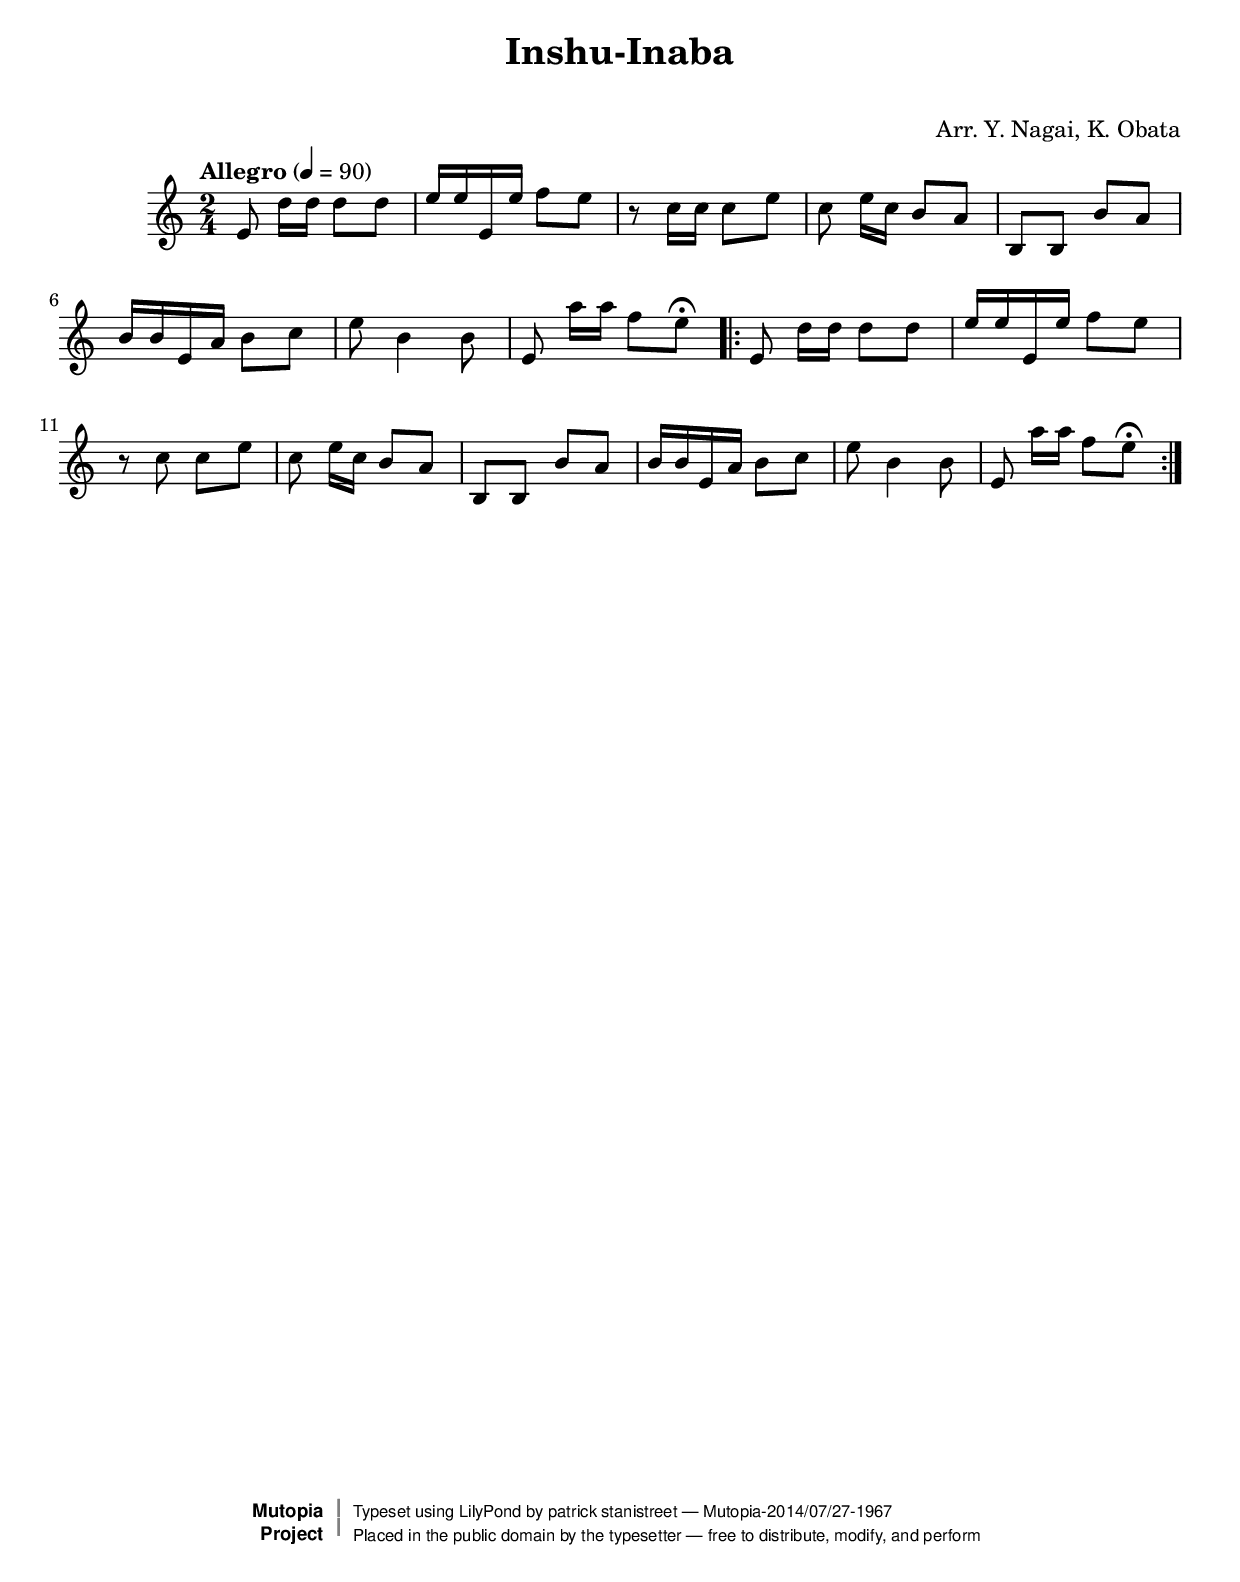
\version "2.19.7"

tsfooter = \markup {
\column {
  \line {"Arranged by:  Nagai, Iwai and Obata, Kenhachiro"}
  \line {"Source:  Seiyo gakufu Nihon zokkyokushu,  pub. Miki Shoten, Osaka, 1895."}
  \line {"English title:  \"A Collection of Japanese Popular Music.\""}
  \line {"Copyright Public Domain  Typeset by Tom Potter 2007"}
  \line {"http://www.daisyfield.com/music/"}
}
}

\paper {
  top-margin = 2 \cm
  bottom-margin = 2 \cm
%  oddFooterMarkup = \tsfooter
}


\header {
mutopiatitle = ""    %  if not set taken from title field
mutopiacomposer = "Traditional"
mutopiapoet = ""    %  
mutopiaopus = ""    %  
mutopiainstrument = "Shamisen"
date = ""    %  optional - date piece composed
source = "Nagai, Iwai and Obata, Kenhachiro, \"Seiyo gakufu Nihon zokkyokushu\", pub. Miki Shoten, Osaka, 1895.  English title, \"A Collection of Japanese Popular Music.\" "
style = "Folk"
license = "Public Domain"
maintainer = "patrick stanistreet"
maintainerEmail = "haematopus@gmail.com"
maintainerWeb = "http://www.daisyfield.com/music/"
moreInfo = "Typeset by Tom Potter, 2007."  

title = "Inshu-Inaba"
subtitle = "  "      %
composer = "Arr. Y. Nagai, K. Obata"

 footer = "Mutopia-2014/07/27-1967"
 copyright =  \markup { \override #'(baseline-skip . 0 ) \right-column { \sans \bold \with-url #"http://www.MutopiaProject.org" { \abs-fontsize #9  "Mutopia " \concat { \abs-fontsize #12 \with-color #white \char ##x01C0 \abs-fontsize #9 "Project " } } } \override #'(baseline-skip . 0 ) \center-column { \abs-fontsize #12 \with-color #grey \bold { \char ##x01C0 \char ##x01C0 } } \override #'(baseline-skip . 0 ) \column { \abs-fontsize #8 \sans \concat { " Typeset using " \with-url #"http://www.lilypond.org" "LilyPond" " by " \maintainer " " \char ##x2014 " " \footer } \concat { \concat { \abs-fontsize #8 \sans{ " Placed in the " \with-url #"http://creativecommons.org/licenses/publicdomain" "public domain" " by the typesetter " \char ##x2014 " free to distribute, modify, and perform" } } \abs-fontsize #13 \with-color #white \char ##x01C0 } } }
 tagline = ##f
}

shamisenOne =  {
% 1
    e'8  d''16 [ d''16 ] d''8 [ d''8 ]    | 
% 2
    e''16 [ e''16 e'16 e''16 ] f''8 [ e''8 ]    | 
% 3
    r8 c''16 [ c''16 ] c''8 [ e''8 ]    | 
% 4
    c''8 e''16 [ c''16 ] b'8 [ a'8 ]    | 
% 5
    b8 [ b8 ] b'8 [ a'8 ]    | 
% 6
    b'16 [ b'16 e'16 a'16 ] b'8 [ c''8 ]    | 
% 7
    e''8 b'4 b'8    | 
% 8
    e'8  a''16 [ a''16 ] f''8 [ e''8 ^\fermata ]  |  %  add bar check 
% 9
  \repeat volta 2  {
        e'8  d''16 [ d''16 ] d''8 [ d''8 ] | 
\barNumberCheck #10
        e''16 [ e''16 e'16 e''16 ] f''8 [ e''8 ] | 
% 11
        r8 c''8 c''8 [ e''8 ] | 
% 12
        c''8 e''16 [ c''16 ] b'8 [ a'8 ] | 
% 13
        b8 [ b8 ] b'8 [ a'8 ] | 
% 14
        b'16 [ b'16 e'16 a'16 ] b'8 [ c''8 ] | 
% 15
        e''8 b'4 b'8 | % 16
% 16
        e'8  a''16 [ a''16 ] f''8 [ e''8 ^\fermata ] 
  }  %  end repeat
}


katakanaOne = \lyricmode  {
%01
%02
%03
%04
%05
%06
%07
%08
%09
%10
}


hiraganaOne = \lyricmode  {
%01
%02
%03
%04
%05
%06
%07
%08
%09
%10
}


% The score definition
\score  {
\new Staff <<
    \time 2/4 
    \clef "treble"
    \key c \major
    \tempo "Allegro"  4 = 90
    \transposition c 
    \set Staff.midiInstrument = "shamisen"
    \shamisenOne
>>

\layout  { }
\midi  { }
}
